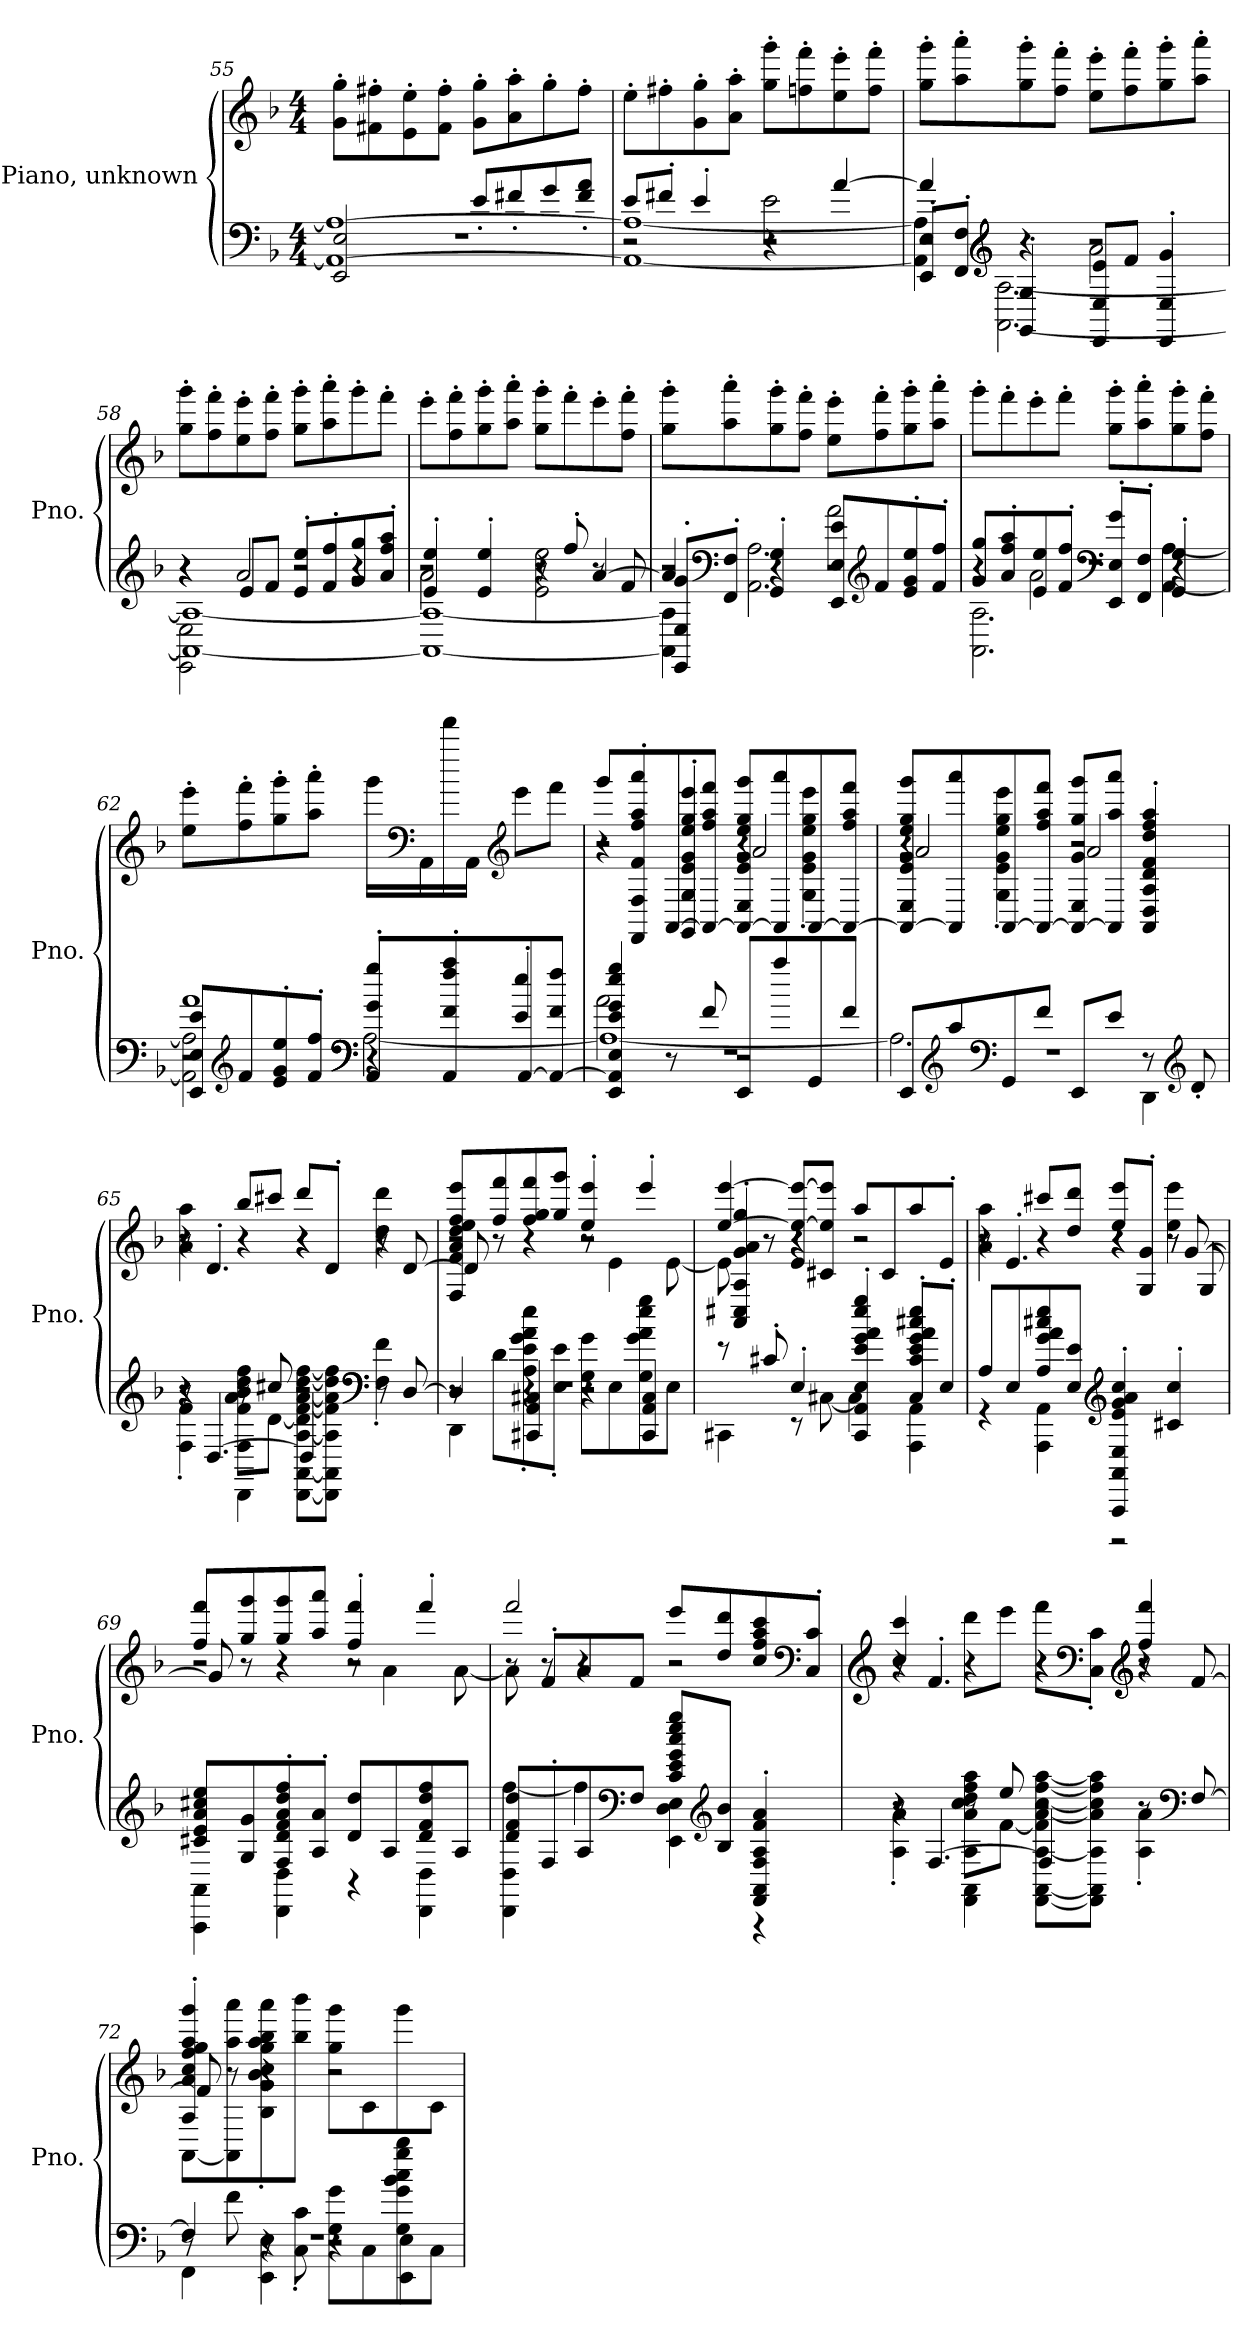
**kern	**kern
*part1	*part1
*staff2	*staff1
*I"Piano, unknown	*
*I'Pno.	*
!!LO:LB:g=z
*clefF4	*clefG2
*k[b-]	*k[b-]
*M4/4	*M4/4
=55	=55
*^	*
*	*^	*
1r	2EE/ 2E/	1AA_ 1A_	8g\' 8gg\'L
.	.	.	8f#X\' 8ff#X\'
.	.	.	8e\' 8ee\'
.	.	.	8f#\' 8ff#\'J
.	8e'/L	.	8g\' 8gg\'L
.	8f#X'/	.	8a\' 8aa\'
.	8g/	.	8gg'\
.	8f#/' 8a/'J	.	8ff#'\J
=56	=56	=56	=56
*	*	*^	*
2r	2r	8e/L	1AA_ 1A_	8ee'\L
.	.	8f#X'/J	.	8ff#X'\
.	.	4e'/	.	8g\' 8gg\'
.	.	.	.	8a\' 8aa\'J
4r	2e\	2r	.	8gg\' 8ggg\'L
.	.	.	.	8ffn\' 8fff\'
[4a/	.	.	.	8ee\' 8eee\'
.	.	.	.	8ff\' 8fff\'J
=57	=57	=57	=57	=57
4a/]	2r	8EE/' 8E/'L	4AA\] 4A\]	8gg\' 8ggg\'L
.	.	8FF/' 8F/'J	.	8aa\' 8aaa\'
*clefG2	*	*	*	*
4r	.	4GG/' 4G/'	[2.AA\ [2.A\	8gg\' 8ggg\'
.	.	.	.	8ff\' 8fff\'J
2r	2a\	8EE/ 8E/ 8e/L	.	8ee\' 8eee\'L
.	.	8f/J	.	8ff\' 8fff\'
.	.	4EE/' 4E/' 4g/'	.	8gg\' 8ggg\'
.	.	.	.	8aa\' 8aaa\'J
!!LO:LB:g=z
=58	=58	=58	=58	=58
4r	2EE\ 2E\	4r	1AA_ 1A_	8gg\' 8ggg\'L
.	.	.	.	8ff\' 8fff\'
2a/	.	8e/L	.	8ee\' 8eee\'
.	.	8f/J	.	8ff\' 8fff\'J
.	2r	8e/' 8ee/'L	.	8gg\' 8ggg\'L
.	.	8f/' 8ff/'	.	8aa\' 8aaa\'
4r	.	8g/ 8gg/	.	8ggg'\
.	.	8a/' 8ff/' 8aa/'J	.	8fff'\J
=59	=59	=59	=59	=59
2r	2a\	4e/' 4ee/'	1AA_ 1A_	8eee'\L
.	.	.	.	8ff\' 8fff\'
.	.	4e/' 4ee/'	.	8gg\' 8ggg\'
.	.	.	.	8aa\' 8aaa\'J
4r	2e\ 2ee\	8r	.	8gg\' 8ggg\'L
.	.	8ff'/	.	8fff'\
[4a/	.	8r	.	8eee'\
.	.	8f/	.	8ff\' 8fff\'J
=60	=60	=60	=60	=60
4a/]	2r	8EE/' 8E/' 8g/'L	4AA\] 4A\]	8gg\' 8ggg\'L
*clefF4	*	*	*	*
.	.	8FF/' 8F/'J	.	8aa\' 8aaa\'
4r	.	4GG/' 4G/'	2.AA\ 2.A\	8gg\' 8ggg\'
.	.	.	.	8ff\' 8fff\'J
2r	2a\	8EE/ 8E/ 8e/L	.	8ee\' 8eee\'L
*clefG2	*	*	*	*
.	.	8f/	.	8ff\' 8fff\'
.	.	8e/' 8g/' 8ee/'	.	8gg\' 8ggg\'
.	.	8f/' 8ff/'J	.	8aa\' 8aaa\'J
!!LO:LB:g=z
=61	=61	=61	=61	=61
1r	4r	8g/ 8gg/L	2.AA\ 2.A\	8ggg'\L
.	.	8a/' 8ff/' 8aa/'	.	8fff'\
.	2a\	8e/ 8ee/	.	8eee'\
.	.	8f/' 8ff/'J	.	8fff'\J
*clefF4	*	*	*	*
.	.	8EE/' 8E/' 8g/'L	.	8gg\' 8ggg\'L
.	.	8FF/' 8F/'J	.	8aa\' 8aaa\'
.	4r	4GG/' 4G/'	[4AA\ [4A\	8gg\' 8ggg\'
.	.	.	.	8ff\' 8fff\'J
=62	=62	=62	=62	=62
2r	1a	8EE/ 8E/ 8e/L	2AA\] 2A\]	8ee\' 8eee\'L
*clefG2	*	*	*	*
.	.	8f/	.	8ff\' 8fff\'
.	.	8e/' 8g/' 8ee/'	.	8gg\' 8ggg\'
.	.	8f/' 8ff/'J	.	8aa\' 8aaa\'J
*clefF4	*	*	*	*
4r	.	8AA/' 8g/' 8gg/'L	[2A\	16ggg\LL
*	*	*	*	*clefF4
.	.	.	.	16AA\
.	.	8AA/' 8f/' 8ff/' 8aa/'	.	16fff\
.	.	.	.	16AA\JJ
*	*	*	*	*clefG2
4e/' 4ee/'	.	[8AA/	.	8eee\L
.	.	8AA/_ 8f/ 8ff/J	.	8fff\J
!!LO:PB:g=z
=63	=63	=63	=63	=63
*	*	*	*	*^
*	*	*	*	*	*^
1r	2a\	4EE/ 4AA/] 4E/ 4e/ 4g/ 4ee/ 4gg/	1A_	8ggg/L	2r	4r
.	.	.	.	8FF/' 8F/' 8f/' 8ff/' 8aa/' 8aaa/'	.	.
.	.	8r	.	[8AA/	.	4GG/' 4G/' 4e/' 4g/' 4ee/' 4gg/' 4eee/'
.	.	8f/	.	8AA/_ 8ff/ 8aa/ 8fff/J	.	.
.	2r	8EE/L	.	8AA/_ 8E/ 8e/ 8g/ 8ee/ 8gg/ 8ggg/L	4r	2a/
.	.	8aa/	.	8AA/] 8aaa/	.	.
.	.	8GG/	.	[8AA/	4G\' 4e\' 4g\' 4ee\' 4gg\' 4eee\'	.
.	.	8f/J	.	8AA/_ 8ff/ 8aa/ 8fff/J	.	.
*	*	*v	*v	*	*	*
=64	=64	=64	=64	=64	=64
1r	8EE/L	2.A\]	8AA/_ 8E/ 8e/ 8g/ 8ee/ 8gg/ 8ggg/L	4r	2a/
*clefG2	*	*	*	*	*
.	8aa/	.	8AA/] 8aaa/	.	.
*clefF4	*	*	*	*	*
.	8GG/	.	[8AA/	4G\' 4e\' 4g\' 4ee\' 4gg\' 4eee\'	.
.	8f/J	.	8AA/_ 8ff/ 8aa/ 8fff/J	.	.
.	8EE/L	.	8AA/_ 8E/ 8g/ 8gg/ 8ggg/L	2r	2a/
.	8e/J	.	8AA/] 8aa/ 8aaa/J	.	.
.	8r	4DD\	4AA/' 4D/' 4A/' 4d/' 4f/' 4dd/' 4ff/' 4aa/'	.	.
*clefG2	*	*	*	*	*
.	8d'/	.	.	.	.
!!LO:LB:g=z	!!	!!
=65	=65	=65	=65	=65	=65
*	*	*^	*	*	*
4r	4F\' 4f\'	8r	4r	4r	4a\ 4aa\	8r
.	.	[4.D/	.	.	.	4.d'/
8r	8F\ 8f\ 8a\ 8b-\ 8dd\ 8ff\L	.	4DD\	8bb-/L	4r	.
8cc#X/	[8d\J	.	.	8ccc#X/J	.	.
2r	[8DD\ [8AA\ [8A\ 8d\] [8f\ [8a\ [8dd\ [8ff\L	4D/]	2r	8ddd/L	4r	4r
.	8DD\] 8AA\] 8A\] 8f\] 8a\] 8dd\] 8ff\]J	.	.	8d'/J	.	.
*clefF4	*	*	*	*	*	*
.	4F\' 4f\'	8r	.	4r	4dd\ 4ddd\	8r
.	.	[8D/	.	.	.	[8d/
=66	=66	=66	=66	=66	=66	=66
1r	8r	4D/]	4DD\	8F/ 8f/ 8a/ 8dd/ 8ee/ 8ff/ 8eee/L	2r	8d/]
.	8d\L	.	.	8ff/ 8fff/	.	8r
.	8A\' 8e\' 8g\' 8a\' 8ee\'	4CC#X/ 4AA/ 4C#X/	4r	8ff/ 8gg/ 8fff/	.	4r
.	8E\' 8e\'J	.	.	8gg/ 8ggg/J	.	.
.	8G\ 8g\L	4r	2r	4ee/' 4eee/'	8r	2r
.	8E\	.	.	.	4e\	.
.	8G\ 8g\ 8a\ 8ee\ 8gg\	4CC#/ 4AA/ 4C#/	.	4eee'/	.	.
.	8E\J	.	.	.	[8e\	.
*	*v	*v	*v	*	*	*
=67	=67	=67	=67	=67
8r	4CC#X\	[4ee/ [4eee/	8e\]	4AA/' 4C#X/' 4A/' 4g/' 4a/' 4gg/'
8c#X'/	.	.	8r	.
4E'/	8r	8e/ 8ee/_ 8eee/_L	4r	4r
.	[8C#X\	8c#X/ 8ee/] 8eee/]J	.	.
4CC#/' 4AA/' 4E/' 4e/' 4g/' 4a/' 4ee/' 4gg/'	4C#\]	8aa/L	2r	2r
.	.	8c#/	.	.
8C#/' 8c#/' 8e/' 8g/' 8a/' 8cc#X/' 8ee/'L	4AAA\ 4AA\	8aa/	.	.
8E'/J	.	8e'/J	.	.
!!LO:LB:g=z	!!	!!
=68	=68	=68	=68	=68
8A/L	4r	4r	4a\ 4aa\	8r
8E/	.	.	.	4.e'/
8A/ 8g/ 8a/ 8cc#X/ 8ee/	4AAA\ 4AA\	8ccc#X/L	4r	.
8E/ 8e/J	.	8dd/ 8ddd/J	.	.
*clefG2	*	*	*	*
4AAA/' 4AA/' 4E/' 4e/' 4g/' 4a/' 4cc#/'	2r	8ee/ 8eee/L	4r	4r
.	.	8G/' 8g/'J	.	.
4c#X/' 4cc#/'	.	8r	4ee\ 4eee\	8r
.	.	8G/	.	[8g/
=69	=69	=69	=69	=69
8c#X/ 8e/ 8a/ 8cc#X/ 8ee/L	4AAA\ 4AA\	8ff/ 8fff/L	2r	8g/]
8G/ 8g/	.	8gg/ 8ggg/	.	8r
8F/' 8d/' 8f/' 8a/' 8dd/' 8ff/'	4DD\ 4D\	8gg/ 8ggg/	.	4r
8A/' 8a/'J	.	8aa/ 8aaa/J	.	.
8d/ 8dd/L	4r	4ff/' 4fff/'	8r	2r
8A/	.	.	4a\	.
8d/ 8f/ 8dd/ 8ff/	4DD\ 4D\	4fff'/	.	.
8A/J	.	.	[8a\	.
=70	=70	=70	=70	=70
8d/ 8f/ 8dd/L	4DD\ 4D\ [4ff\	8r	8a\]	2fff/
8F'/	.	8f'/L	8r	.
8A/	4ff\]	8a/	4r	.
*clefF4	*	*	*	*
8F/J	.	8f/J	.	.
8c/ 8e/ 8g/ 8cc/ 8ee/ 8gg/L	4EE\ 4D\ 4E\	8eee/L	2r	2r
*clefG2	*	*	*	*
8B-/ 8b-/J	.	8dd/ 8ddd/	.	.
4FF/' 4AA/' 4F/' 4A/' 4f/' 4a/'	4r	8cc/ 8ff/ 8aa/ 8ccc/	.	.
*	*	*clefF4	*	*
.	.	8C/' 8c/'J	.	.
*v	*v	*	*	*
!!LO:LB:g=z	!!	!!
=71	=71	=71	=71
*	*clefG2	*	*
*^	*	*	*
*	*^	*	*	*
*	*	*^	*	*	*
4r	4A\' 4a\'	8r	4r	4cc/ 4ccc/	4r	8r
.	.	[4.F/	.	.	.	4.f'/
8r	8A\ 8a\ 8cc\ 8dd\ 8ff\ 8aa\L	.	4FF\ 4AA\	4r	8ddd\L	.
8ee/	[8f\J	.	.	.	8eee\J	.
2r	[8FF\ [8AA\ [8A\ 8f\] [8a\ [8cc\ [8ff\ [8aa\L	4F/]	2r	4r	8fff\L	4r
*	*	*	*	*clefF4	*	*
.	8FF\] 8AA\] 8A\] 8a\] 8cc\] 8ff\] 8aa\]J	.	.	.	8C\' 8c\'J	.
*	*	*	*	*clefG2	*	*
.	4A\' 4a\'	8r	.	4ff/ 4fff/	4r	8r
*clefF4	*	*	*	*	*	*
.	.	[8F/	.	.	.	[8f/
=72	=72	=72	=72	=72	=72	=72
1r	8r	4F/]	4FF\	4A/' 4a/' 4cc/' 4ff/' 4gg/' 4aa/' 4ggg/'	[8AA\L	8f/]
.	8f\	.	.	.	8AA\] 8aa\ 8aaa\	8r
.	8r	4r	4EE\ 4E\	4r	8B-\' 8g\' 8b-\' 8cc\' 8gg\' 8aa\' 8bb-\' 8aaa\'	4r
.	8C\' 8c\'	.	.	.	8bb-\ 8bbb-\J	.
.	8G\ 8g\L	2r	4r	2r	8gg\ 8ggg\L	2r
.	8C\	.	.	.	8c\	.
.	8G\ 8g\ 8b-\ 8cc\ 8gg\ 8bb-\	.	4EE\ 4E\	.	8ggg\	.
.	8C\J	.	.	.	8c\J	.
*v	*v	*v	*v	*	*	*
*	*v	*v	*v
=	=
*-	*-
